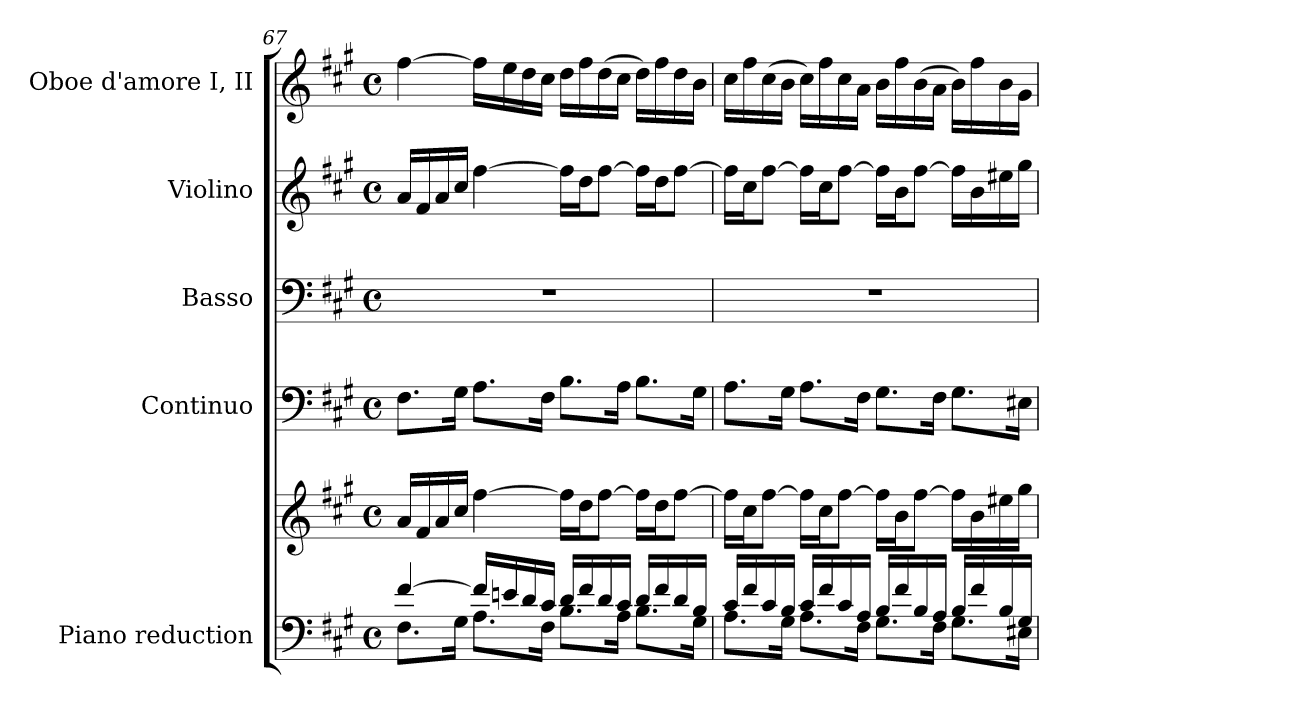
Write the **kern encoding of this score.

**kern	**kern	**kern	**kern	**kern	**kern
*part5	*part5	*part4	*part3	*part2	*part1
*staff6	*staff5	*staff4	*staff3	*staff2	*staff1
*I"Piano reduction	*	*I"Continuo	*I"Basso	*I"Violino	*I"Oboe d'amore I, II
*I'Pno	*	*	*	*I'Vln	*I'Ob
*clefF4	*clefG2	*clefF4	*clefF4	*clefG2	*clefG2
*k[f#c#g#]	*k[f#c#g#]	*k[f#c#g#]	*k[f#c#g#]	*k[f#c#g#]	*k[f#c#g#]
*M4/4	*M4/4	*M4/4	*M4/4	*M4/4	*M4/4
*met(c)	*met(c)	*met(c)	*met(c)	*met(c)	*met(c)
=67	=67	=67	=67	=67	=67
*^	*	*	*	*	*
[4f#/	8.F#\L	16a/LL	8.F#\L	1r	16a/LL	[4ff#\
.	.	16f#/	.	.	16f#/	.
.	.	16a/	.	.	16a/	.
.	16G#\Jk	16cc#/JJ	16G#\Jk	.	16cc#/JJ	.
16f#/LL]	8.A\L	[4ff#\	8.A\L	.	[4ff#\	16ff#\LL]
16en/	.	.	.	.	.	16ee\
16d/	.	.	.	.	.	16dd\
16c#/JJ	16F#\Jk	.	16F#\Jk	.	.	16cc#\JJ
16d/LL	8.B\L	16ff#\LL]	8.B\L	.	16ff#\LL]	16dd\LL
16f#/	.	16dd\J	.	.	16dd\J	16ff#\
16d/	.	[8ff#\J	.	.	[8ff#\J	(>16dd\
16c#/JJ	16A\Jk	.	16A\Jk	.	.	16cc#\JJ
16d/LL	8.B\L	16ff#\LL]	8.B\L	.	16ff#\LL]	16dd\LL)
16f#/	.	16dd\J	.	.	16dd\J	16ff#\
16d/	.	[8ff#\J	.	.	[8ff#\J	16dd\
16B/JJ	16G#\Jk	.	16G#\Jk	.	.	16b\JJ
!!LO:LB:g=z
=68	=68	=68	=68	=68	=68	=68
16c#/LL	8.A\L	16ff#\LL]	8.A\L	1r	16ff#\LL]	16cc#\LL
16f#/	.	16cc#\J	.	.	16cc#\J	16ff#\
16c#/	.	[8ff#\J	.	.	[8ff#\J	(>16cc#\
16B/JJ	16G#\Jk	.	16G#\Jk	.	.	16b\JJ
16c#/LL	8.A\L	16ff#\LL]	8.A\L	.	16ff#\LL]	16cc#\LL)
16f#/	.	16cc#\J	.	.	16cc#\J	16ff#\
16c#/	.	[8ff#\J	.	.	[8ff#\J	16cc#\
16A/JJ	16F#\Jk	.	16F#\Jk	.	.	16a\JJ
16B/LL	8.G#\L	16ff#\LL]	8.G#\L	.	16ff#\LL]	16b\LL
16f#/	.	16b\J	.	.	16b\J	16ff#\
16B/	.	[8ff#\J	.	.	[8ff#\J	(>16b\
16A/JJ	16F#\Jk	.	16F#\Jk	.	.	16a\JJ
16B/LL	8.G#\L	16ff#\LL]	8.G#\L	.	16ff#\LL]	16b\LL)
16f#/	.	16b\	.	.	16b\	16ff#\
16B/	.	16ee#X\	.	.	16ee#X\	16b\
16G#/JJ	16E#X\Jk	16gg#\JJ	16E#X\Jk	.	16gg#\JJ	16g#\JJ
*v	*v	*	*	*	*	*
=	=	=	=	=	=
*-	*-	*-	*-	*-	*-
